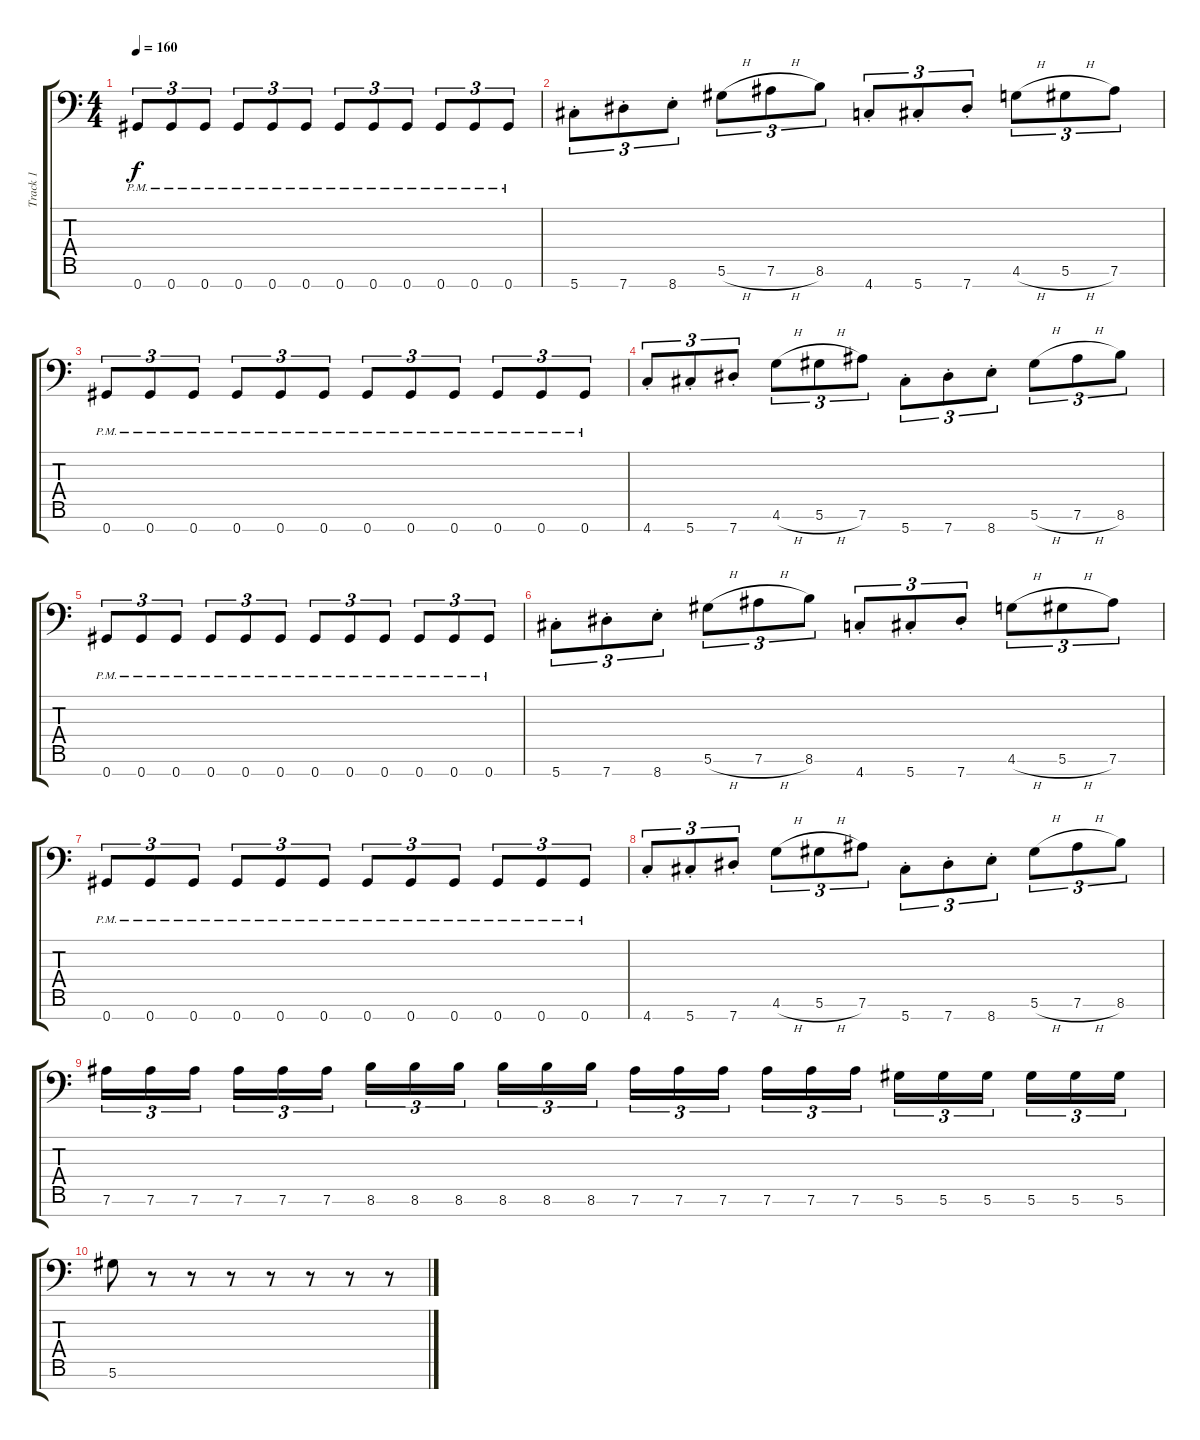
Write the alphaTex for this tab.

\track ("Track 1" "Track 1") {instrument distortionguitar}
\staff {score tabs}
\tuning (Eb4 Bb3 Gb3 Db3 Ab2 Eb2 Ab1) {hide}
\ts (4 4)
\tempo 160
\clef f4
\ks c
0.7{pm}.8{tu (3 2) dy f} 0.7{pm}.8{tu (3 2)} 0.7{pm}.8{tu (3 2)} 0.7{pm}.8{tu (3 2)} 0.7{pm}.8{tu (3 2)} 0.7{pm}.8{tu (3 2)} 0.7{pm}.8{tu (3 2)} 0.7{pm}.8{tu (3 2)} 0.7{pm}.8{tu (3 2)} 0.7{pm}.8{tu (3 2)} 0.7{pm}.8{tu (3 2)} 0.7{pm}.8{tu (3 2)} |
5.7{st}.8{tu (3 2)} 7.7{st}.8{tu (3 2)} 8.7{st}.8{tu (3 2)} 5.6{h}.8{tu (3 2)} 7.6{h}.8{tu (3 2)} 8.6.8{tu (3 2)} 4.7{st}.8{tu (3 2)} 5.7{st}.8{tu (3 2)} 7.7{st}.8{tu (3 2)} 4.6{h}.8{tu (3 2)} 5.6{h}.8{tu (3 2)} 7.6.8{tu (3 2)} |
0.7{pm}.8{tu (3 2)} 0.7{pm}.8{tu (3 2)} 0.7{pm}.8{tu (3 2)} 0.7{pm}.8{tu (3 2)} 0.7{pm}.8{tu (3 2)} 0.7{pm}.8{tu (3 2)} 0.7{pm}.8{tu (3 2)} 0.7{pm}.8{tu (3 2)} 0.7{pm}.8{tu (3 2)} 0.7{pm}.8{tu (3 2)} 0.7{pm}.8{tu (3 2)} 0.7{pm}.8{tu (3 2)} |
4.7{st}.8{tu (3 2)} 5.7{st}.8{tu (3 2)} 7.7{st}.8{tu (3 2)} 4.6{h}.8{tu (3 2)} 5.6{h}.8{tu (3 2)} 7.6.8{tu (3 2)} 5.7{st}.8{tu (3 2)} 7.7{st}.8{tu (3 2)} 8.7{st}.8{tu (3 2)} 5.6{h}.8{tu (3 2)} 7.6{h}.8{tu (3 2)} 8.6.8{tu (3 2)} |
0.7{pm}.8{tu (3 2)} 0.7{pm}.8{tu (3 2)} 0.7{pm}.8{tu (3 2)} 0.7{pm}.8{tu (3 2)} 0.7{pm}.8{tu (3 2)} 0.7{pm}.8{tu (3 2)} 0.7{pm}.8{tu (3 2)} 0.7{pm}.8{tu (3 2)} 0.7{pm}.8{tu (3 2)} 0.7{pm}.8{tu (3 2)} 0.7{pm}.8{tu (3 2)} 0.7{pm}.8{tu (3 2)} |
5.7{st}.8{tu (3 2)} 7.7{st}.8{tu (3 2)} 8.7{st}.8{tu (3 2)} 5.6{h}.8{tu (3 2)} 7.6{h}.8{tu (3 2)} 8.6.8{tu (3 2)} 4.7{st}.8{tu (3 2)} 5.7{st}.8{tu (3 2)} 7.7{st}.8{tu (3 2)} 4.6{h}.8{tu (3 2)} 5.6{h}.8{tu (3 2)} 7.6.8{tu (3 2)} |
0.7{pm}.8{tu (3 2)} 0.7{pm}.8{tu (3 2)} 0.7{pm}.8{tu (3 2)} 0.7{pm}.8{tu (3 2)} 0.7{pm}.8{tu (3 2)} 0.7{pm}.8{tu (3 2)} 0.7{pm}.8{tu (3 2)} 0.7{pm}.8{tu (3 2)} 0.7{pm}.8{tu (3 2)} 0.7{pm}.8{tu (3 2)} 0.7{pm}.8{tu (3 2)} 0.7{pm}.8{tu (3 2)} |
4.7{st}.8{tu (3 2)} 5.7{st}.8{tu (3 2)} 7.7{st}.8{tu (3 2)} 4.6{h}.8{tu (3 2)} 5.6{h}.8{tu (3 2)} 7.6.8{tu (3 2)} 5.7{st}.8{tu (3 2)} 7.7{st}.8{tu (3 2)} 8.7{st}.8{tu (3 2)} 5.6{h}.8{tu (3 2)} 7.6{h}.8{tu (3 2)} 8.6.8{tu (3 2)} |
7.6.16{tu (3 2)} 7.6.16{tu (3 2)} 7.6.16{tu (3 2) beam splitsecondary} 7.6.16{tu (3 2)} 7.6.16{tu (3 2)} 7.6.16{tu (3 2)} 8.6.16{tu (3 2)} 8.6.16{tu (3 2)} 8.6.16{tu (3 2) beam splitsecondary} 8.6.16{tu (3 2)} 8.6.16{tu (3 2)} 8.6.16{tu (3 2)} 7.6.16{tu (3 2)} 7.6.16{tu (3 2)} 7.6.16{tu (3 2) beam splitsecondary} 7.6.16{tu (3 2)} 7.6.16{tu (3 2)} 7.6.16{tu (3 2)} 5.6.16{tu (3 2)} 5.6.16{tu (3 2)} 5.6.16{tu (3 2) beam splitsecondary} 5.6.16{tu (3 2)} 5.6.16{tu (3 2)} 5.6.16{tu (3 2)} |
5.6.8 r.8 r.8 r.8 r.8 r.8 r.8 r.8
